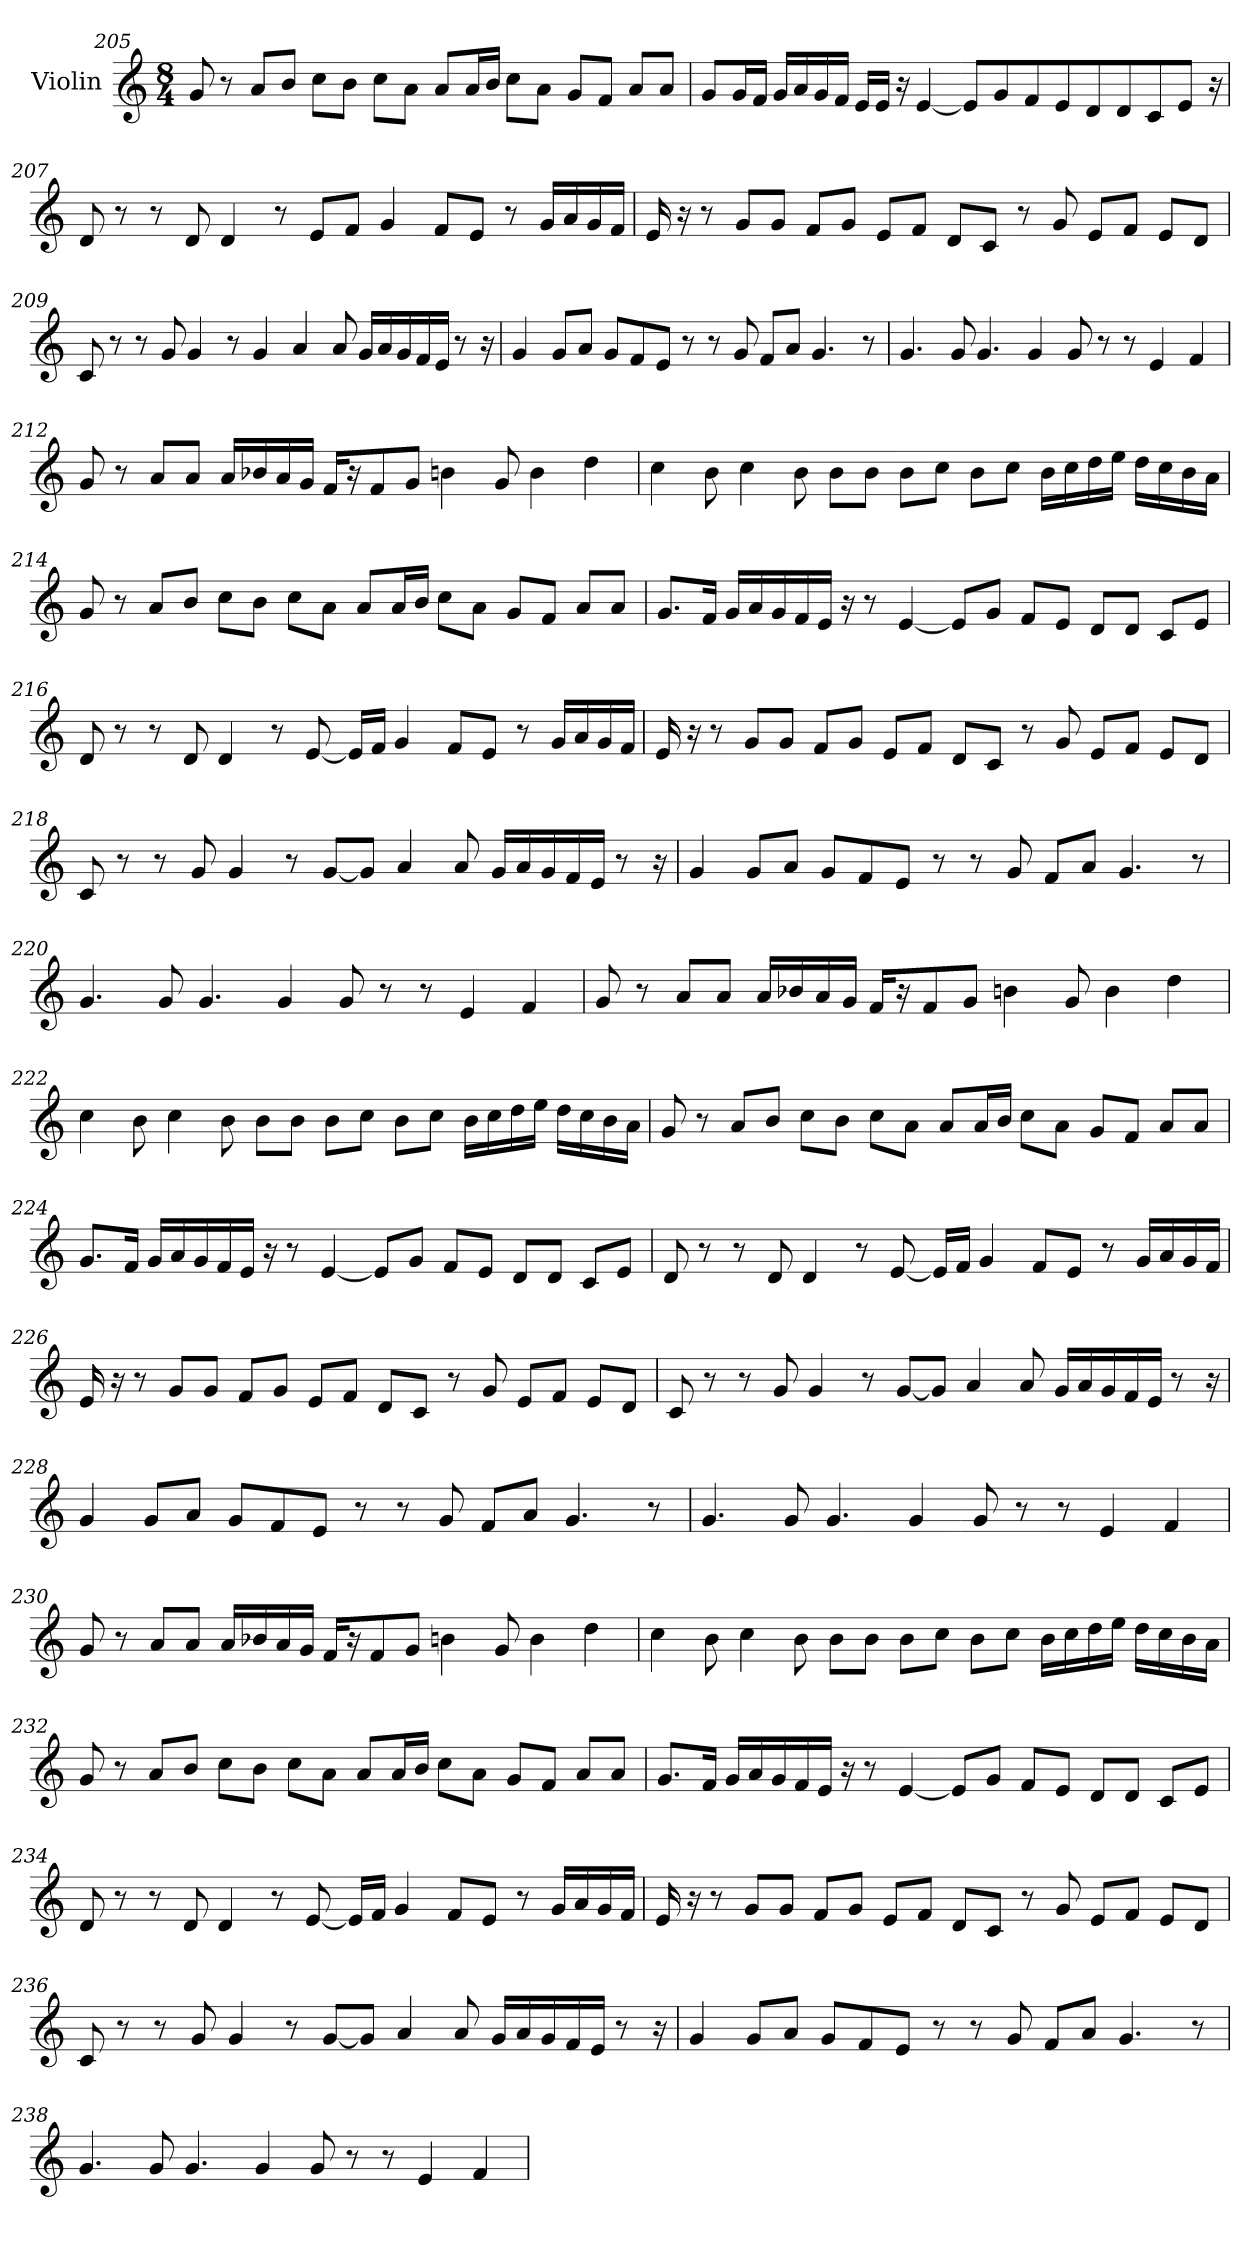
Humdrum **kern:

**kern
*part1
*staff1
*I"Violin
*clefG2
*k[]
*M8/4
=205
8g/
8r
8a/L
8b/J
8cc\L
8b\J
8cc\L
8a\J
8a/L
16a/L
16b/JJ
8cc\L
8a\J
8g/L
8f/J
8a/L
8a/J
!!LO:LB:g=z
=206
8g/L
16g/L
16f/JJ
16g/LL
16a/
16g/
16f/JJ
16e/LL
16e/JJ
16r
[4e/
8e/L]
8g/
8f/
8e/
8d/
8d/
8c/
8e/J
16r
=207
8d/
8r
8r
8d/
4d/
8r
8e/L
8f/J
4g/
8f/L
8e/J
8r
16g/LL
16a/
16g/
16f/JJ
!!LO:PB:g=z
=208
16e/
16r
8r
8g/L
8g/J
8f/L
8g/J
8e/L
8f/J
8d/L
8c/J
8r
8g/
8e/L
8f/J
8e/L
8d/J
=209
8c/
8r
8r
8g/
4g/
8r
4g/
4a/
8a/
16g/LL
16a/
16g/
16f/
16e/JJ
8r
16r
!!LO:LB:g=z
=210
4g/
8g/L
8a/J
8g/L
8f/
8e/J
8r
8r
8g/
8f/L
8a/J
4.g/
8r
=211
4.g/
8g/
4.g/
4g/
8g/
8r
8r
4e/
4f/
!!LO:LB:g=z
=212
8g/
8r
8a/L
8a/J
16a/LL
16b-X/
16a/
16g/JJ
16f/KL
16r
8f/
8g/J
4bn\
8g/
4b\
4dd\
=213
4cc\
8b\
4cc\
8b\
8b\L
8b\J
8b\L
8cc\J
8b\L
8cc\J
16b\LL
16cc\
16dd\
16ee\JJ
16dd\LL
16cc\
16b\
16a\JJ
!!LO:LB:g=z
=214
8g/
8r
8a/L
8b/J
8cc\L
8b\J
8cc\L
8a\J
8a/L
16a/L
16b/JJ
8cc\L
8a\J
8g/L
8f/J
8a/L
8a/J
=215
8.g/L
16f/Jk
16g/LL
16a/
16g/
16f/
16e/JJ
16r
8r
[4e/
8e/L]
8g/J
8f/L
8e/J
8d/L
8d/J
8c/L
8e/J
!!LO:LB:g=z
=216
8d/
8r
8r
8d/
4d/
8r
[8e/
16e/LL]
16f/JJ
4g/
8f/L
8e/J
8r
16g/LL
16a/
16g/
16f/JJ
=217
16e/
16r
8r
8g/L
8g/J
8f/L
8g/J
8e/L
8f/J
8d/L
8c/J
8r
8g/
8e/L
8f/J
8e/L
8d/J
!!LO:LB:g=z
=218
8c/
8r
8r
8g/
4g/
8r
[8g/L
8g/J]
4a/
8a/
16g/LL
16a/
16g/
16f/
16e/JJ
8r
16r
=219
4g/
8g/L
8a/J
8g/L
8f/
8e/J
8r
8r
8g/
8f/L
8a/J
4.g/
8r
!!LO:LB:g=z
=220
4.g/
8g/
4.g/
4g/
8g/
8r
8r
4e/
4f/
=221
8g/
8r
8a/L
8a/J
16a/LL
16b-X/
16a/
16g/JJ
16f/KL
16r
8f/
8g/J
4bn\
8g/
4b\
4dd\
!!LO:LB:g=z
=222
4cc\
8b\
4cc\
8b\
8b\L
8b\J
8b\L
8cc\J
8b\L
8cc\J
16b\LL
16cc\
16dd\
16ee\JJ
16dd\LL
16cc\
16b\
16a\JJ
=223
8g/
8r
8a/L
8b/J
8cc\L
8b\J
8cc\L
8a\J
8a/L
16a/L
16b/JJ
8cc\L
8a\J
8g/L
8f/J
8a/L
8a/J
!!LO:PB:g=z
=224
8.g/L
16f/Jk
16g/LL
16a/
16g/
16f/
16e/JJ
16r
8r
[4e/
8e/L]
8g/J
8f/L
8e/J
8d/L
8d/J
8c/L
8e/J
=225
8d/
8r
8r
8d/
4d/
8r
[8e/
16e/LL]
16f/JJ
4g/
8f/L
8e/J
8r
16g/LL
16a/
16g/
16f/JJ
!!LO:LB:g=z
=226
16e/
16r
8r
8g/L
8g/J
8f/L
8g/J
8e/L
8f/J
8d/L
8c/J
8r
8g/
8e/L
8f/J
8e/L
8d/J
=227
8c/
8r
8r
8g/
4g/
8r
[8g/L
8g/J]
4a/
8a/
16g/LL
16a/
16g/
16f/
16e/JJ
8r
16r
!!LO:LB:g=z
=228
4g/
8g/L
8a/J
8g/L
8f/
8e/J
8r
8r
8g/
8f/L
8a/J
4.g/
8r
=229
4.g/
8g/
4.g/
4g/
8g/
8r
8r
4e/
4f/
!!LO:LB:g=z
=230
8g/
8r
8a/L
8a/J
16a/LL
16b-X/
16a/
16g/JJ
16f/KL
16r
8f/
8g/J
4bn\
8g/
4b\
4dd\
=231
4cc\
8b\
4cc\
8b\
8b\L
8b\J
8b\L
8cc\J
8b\L
8cc\J
16b\LL
16cc\
16dd\
16ee\JJ
16dd\LL
16cc\
16b\
16a\JJ
!!LO:LB:g=z
=232
8g/
8r
8a/L
8b/J
8cc\L
8b\J
8cc\L
8a\J
8a/L
16a/L
16b/JJ
8cc\L
8a\J
8g/L
8f/J
8a/L
8a/J
=233
8.g/L
16f/Jk
16g/LL
16a/
16g/
16f/
16e/JJ
16r
8r
[4e/
8e/L]
8g/J
8f/L
8e/J
8d/L
8d/J
8c/L
8e/J
!!LO:LB:g=z
=234
8d/
8r
8r
8d/
4d/
8r
[8e/
16e/LL]
16f/JJ
4g/
8f/L
8e/J
8r
16g/LL
16a/
16g/
16f/JJ
=235
16e/
16r
8r
8g/L
8g/J
8f/L
8g/J
8e/L
8f/J
8d/L
8c/J
8r
8g/
8e/L
8f/J
8e/L
8d/J
!!LO:LB:g=z
=236
8c/
8r
8r
8g/
4g/
8r
[8g/L
8g/J]
4a/
8a/
16g/LL
16a/
16g/
16f/
16e/JJ
8r
16r
=237
4g/
8g/L
8a/J
8g/L
8f/
8e/J
8r
8r
8g/
8f/L
8a/J
4.g/
8r
!!LO:LB:g=z
=238
4.g/
8g/
4.g/
4g/
8g/
8r
8r
4e/
4f/
=
*-
